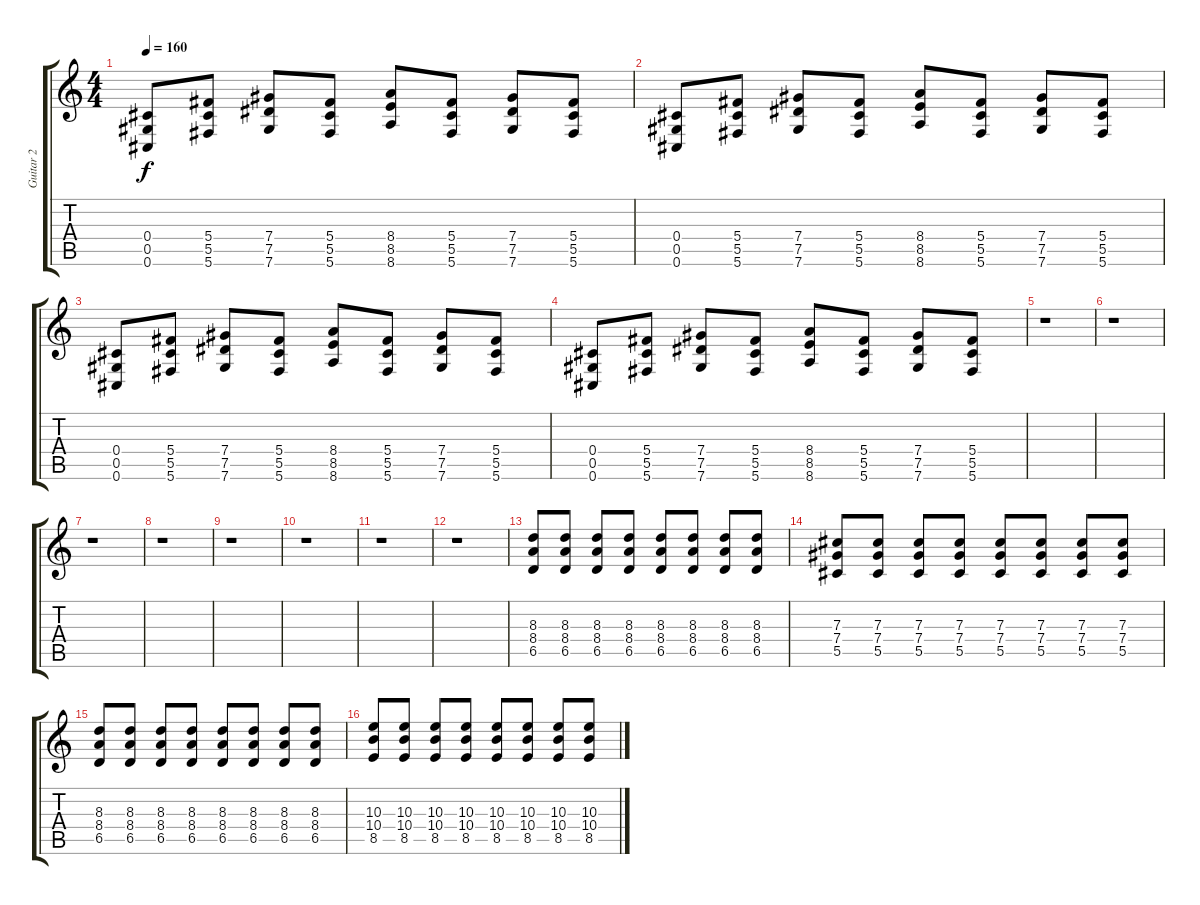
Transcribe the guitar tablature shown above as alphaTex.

\track ("Guitar 2" "Guitar 2") {instrument distortionguitar}
\staff {score tabs}
\tuning (Eb4 Bb3 Gb3 Db3 Ab2 Db2) {hide}
\ts (4 4)
\tempo 160
\clef g2
\ks c
(0.4 0.5 0.6).8{dy f instrument distortionguitar} (5.4 5.5 5.6).8 (7.4 7.5 7.6).8 (5.4 5.5 5.6).8 (8.4 8.5 8.6).8 (5.4 5.5 5.6).8 (7.4 7.5 7.6).8 (5.4 5.5 5.6).8 |
(0.4 0.5 0.6).8{instrument distortionguitar} (5.4 5.5 5.6).8 (7.4 7.5 7.6).8 (5.4 5.5 5.6).8 (8.4 8.5 8.6).8 (5.4 5.5 5.6).8 (7.4 7.5 7.6).8 (5.4 5.5 5.6).8 |
(0.4 0.5 0.6).8{instrument distortionguitar} (5.4 5.5 5.6).8 (7.4 7.5 7.6).8 (5.4 5.5 5.6).8 (8.4 8.5 8.6).8 (5.4 5.5 5.6).8 (7.4 7.5 7.6).8 (5.4 5.5 5.6).8 |
(0.4 0.5 0.6).8{instrument distortionguitar} (5.4 5.5 5.6).8 (7.4 7.5 7.6).8 (5.4 5.5 5.6).8 (8.4 8.5 8.6).8 (5.4 5.5 5.6).8 (7.4 7.5 7.6).8 (5.4 5.5 5.6).8 |
r.1 |
r.1 |
r.1 |
r.1 |
r.1 |
r.1 |
r.1 |
r.1 |
(8.3 8.4 6.5).8{volume 6} (8.3 8.4 6.5).8 (8.3 8.4 6.5).8 (8.3 8.4 6.5).8 (8.3 8.4 6.5).8 (8.3 8.4 6.5).8 (8.3 8.4 6.5).8 (8.3 8.4 6.5).8 |
(7.3 7.4 5.5).8 (7.3 7.4 5.5).8 (7.3 7.4 5.5).8 (7.3 7.4 5.5).8 (7.3 7.4 5.5).8 (7.3 7.4 5.5).8 (7.3 7.4 5.5).8 (7.3 7.4 5.5).8 |
(8.3 8.4 6.5).8 (8.3 8.4 6.5).8 (8.3 8.4 6.5).8 (8.3 8.4 6.5).8 (8.3 8.4 6.5).8 (8.3 8.4 6.5).8 (8.3 8.4 6.5).8 (8.3 8.4 6.5).8 |
(10.3 10.4 8.5).8 (10.3 10.4 8.5).8 (10.3 10.4 8.5).8 (10.3 10.4 8.5).8 (10.3 10.4 8.5).8 (10.3 10.4 8.5).8 (10.3 10.4 8.5).8 (10.3 10.4 8.5).8
